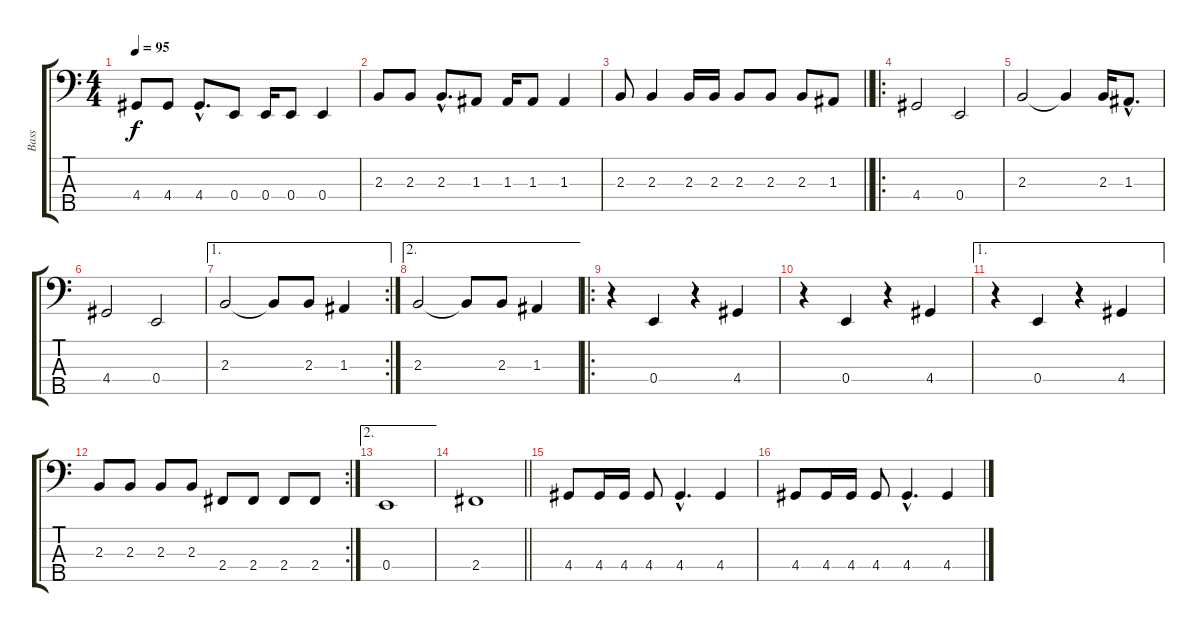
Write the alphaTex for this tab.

\track ("Bass" "Bass") {instrument electricbassfinger}
\staff {score tabs}
\tuning (G2 D2 A1 E1 B0) {hide}
\ts (4 4)
\tempo 95
\clef f4
\ks c
4.4.8{dy f} 4.4.8 4.4{hac}.8{d} 0.4.8 0.4.16 0.4.8 0.4.4 |
2.3.8 2.3.8 2.3{hac}.8{d} 1.3.8 1.3.16 1.3.8 1.3.4 |
\barLineRight lightlight
2.3.8 2.3.4 2.3.16 2.3.16 2.3.8 2.3.8 2.3.8 1.3.8 |
\ro
4.4.2 0.4.2 |
2.3.2 2.3{t}.4 2.3.16 1.3{hac}.8{d} |
4.4.2 0.4.2 |
\ae 1
\rc 2
2.3.2 2.3{t}.8 2.3.8 1.3.4 |
\ae 2
2.3.2 2.3{t}.8 2.3.8 1.3.4 |
\ro
r.4 0.4.4 r.4 4.4.4 |
r.4 0.4.4 r.4 4.4.4 |
\ae 1
r.4 0.4.4 r.4 4.4.4 |
\rc 2
2.3.8 2.3.8 2.3.8 2.3.8 2.4.8 2.4.8 2.4.8 2.4.8 |
\ae 2
0.4.1 |
\barLineRight lightlight
2.4.1 |
4.4.8 4.4.16 4.4.16 4.4.8 4.4{hac}.4{d} 4.4.4 |
4.4.8 4.4.16 4.4.16 4.4.8 4.4{hac}.4{d} 4.4.4
